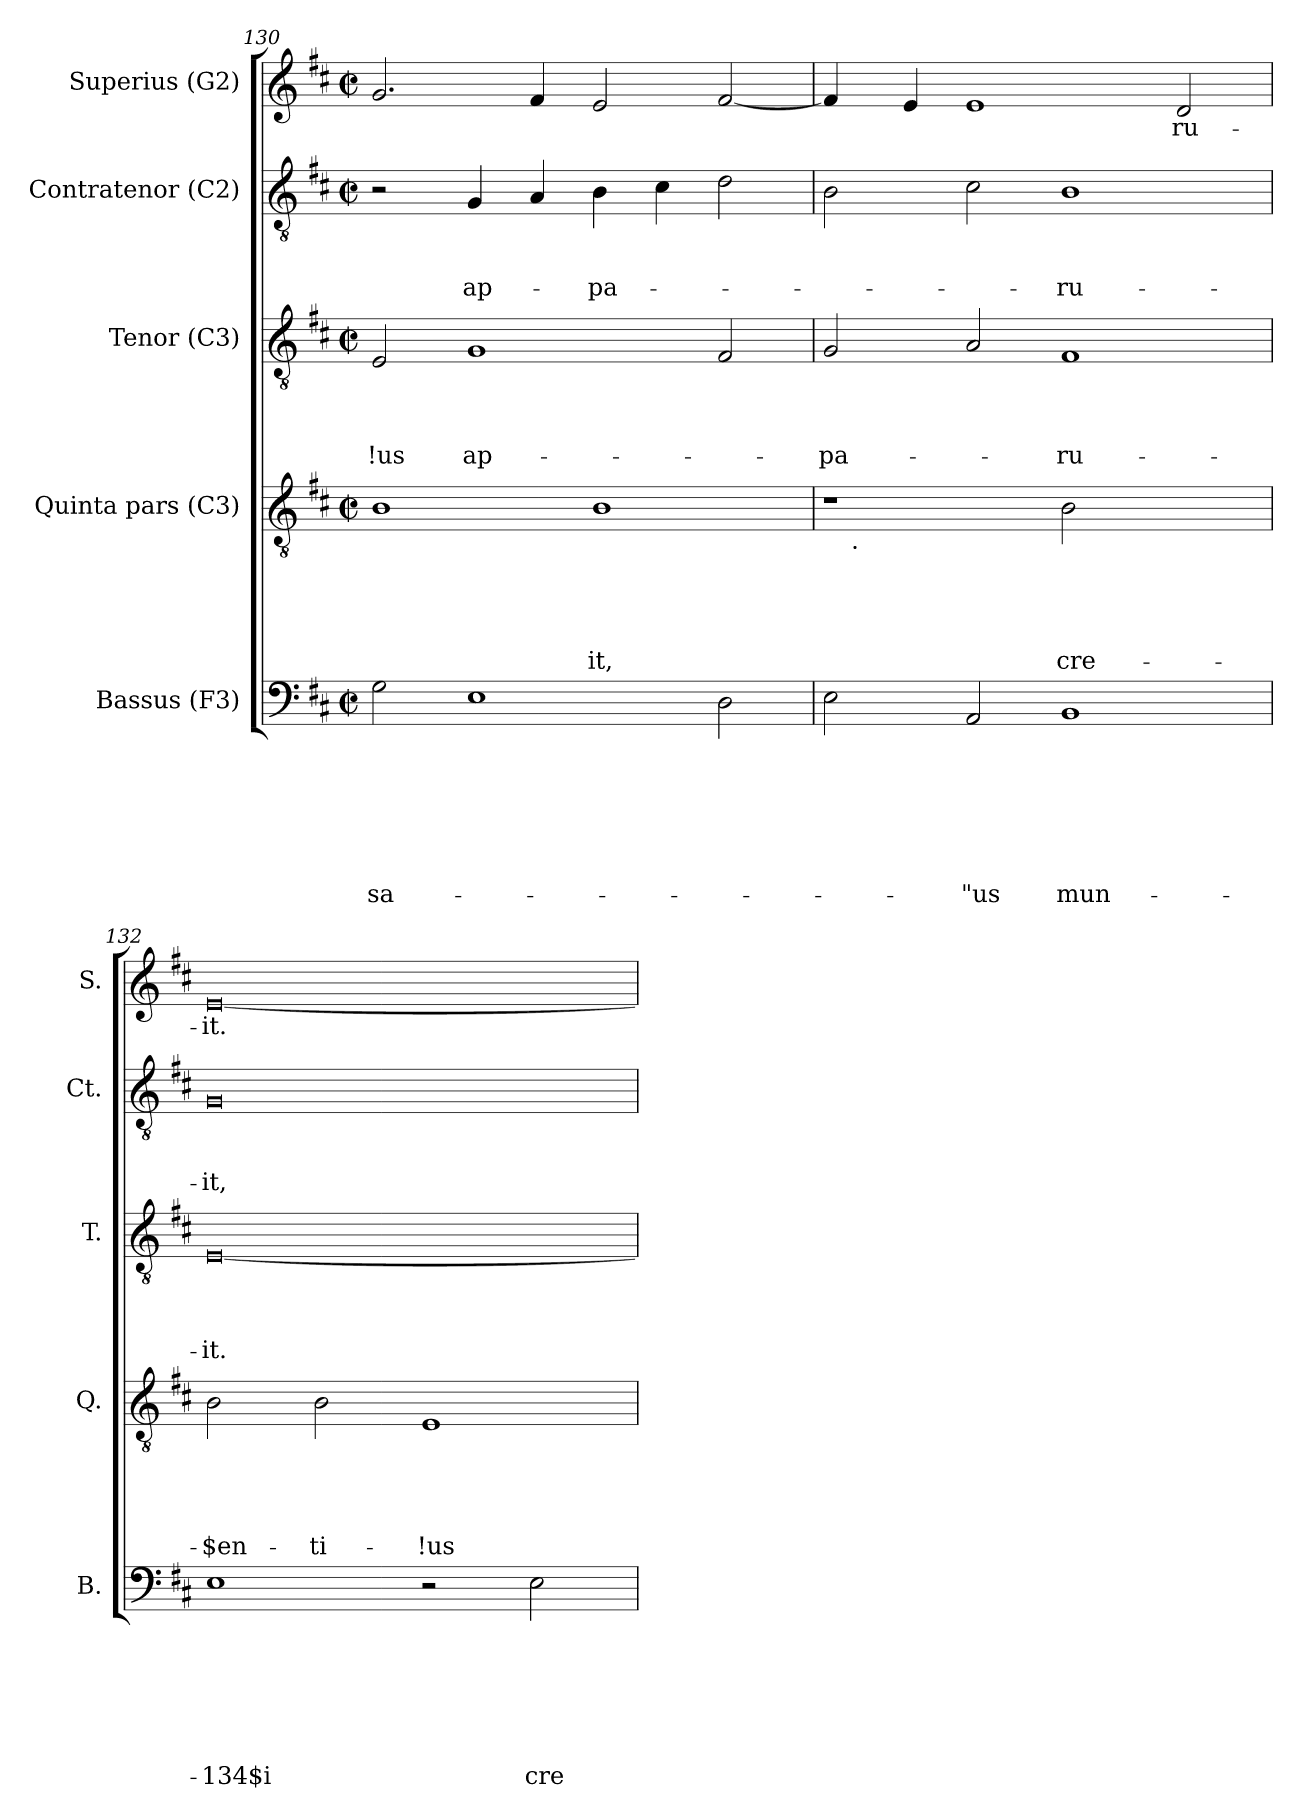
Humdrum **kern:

**kern	**text	**text	**text	**text	**text	**text	**text	**kern	**text	**text	**text	**text	**text	**kern	**text	**text	**text	**text	**kern	**text	**text	**text	**kern	**text
*part5	*part5	*part5	*part5	*part5	*part5	*part5	*part5	*part4	*part4	*part4	*part4	*part4	*part4	*part3	*part3	*part3	*part3	*part3	*part2	*part2	*part2	*part2	*part1	*part1
*staff5	*staff5	*staff5	*staff5	*staff5	*staff5	*staff5	*staff5	*staff4	*staff4	*staff4	*staff4	*staff4	*staff4	*staff3	*staff3	*staff3	*staff3	*staff3	*staff2	*staff2	*staff2	*staff2	*staff1	*staff1
*I"Bassus (F3)	*	*	*	*	*	*	*	*I"Quinta pars (C3)	*	*	*	*	*	*I"Tenor (C3)	*	*	*	*	*I"Contratenor (C2)	*	*	*	*I"Superius (G2)	*
*I'B.	*	*	*	*	*	*	*	*I'Q.	*	*	*	*	*	*I'T.	*	*	*	*	*I'Ct.	*	*	*	*I'S.	*
*clefF4	*	*	*	*	*	*	*	*clefGv2	*	*	*	*	*	*clefGv2	*	*	*	*	*clefGv2	*	*	*	*clefG2	*
*k[f#c#]	*	*	*	*	*	*	*	*k[f#c#]	*	*	*	*	*	*k[f#c#]	*	*	*	*	*k[f#c#]	*	*	*	*k[f#c#]	*
*D:	*	*	*	*	*	*	*	*D:	*	*	*	*	*	*D:	*	*	*	*	*D:	*	*	*	*D:	*
*M2/2	*	*	*	*	*	*	*	*M2/2	*	*	*	*	*	*M2/2	*	*	*	*	*M2/2	*	*	*	*M2/2	*
*met(c|)	*	*	*	*	*	*	*	*met(c|)	*	*	*	*	*	*met(c|)	*	*	*	*	*met(c|)	*	*	*	*met(c|)	*
=130	=130	=130	=130	=130	=130	=130	=130	=130	=130	=130	=130	=130	=130	=130	=130	=130	=130	=130	=130	=130	=130	=130	=130	=130
!	!	!	!	!	!	!	!LO:LY:b	!	!	!	!	!	!	!	!	!	!	!LO:LY:b	!	!	!	!	!	!
2G\	.	.	.	.	.	.	sa-	1B	.	.	.	.	.	2E/	.	.	.	-!us	2r	.	.	.	2.g/	.
!	!	!	!	!	!	!	!	!	!	!	!	!	!	!	!	!	!	!LO:LY:b	!	!	!	!LO:LY:b	!	!
1E	.	.	.	.	.	.	.	.	.	.	.	.	.	1G	.	.	.	ap-	4G/	.	.	ap-	.	.
.	.	.	.	.	.	.	.	.	.	.	.	.	.	.	.	.	.	.	4A/	.	.	.	4f#/	.
!	!	!	!	!	!	!	!	!	!	!	!	!	!LO:LY:b	!	!	!	!	!	!	!	!	!LO:LY:b	!	!
.	.	.	.	.	.	.	.	1B	.	.	.	.	-it,	.	.	.	.	.	4B\	.	.	-pa-	2e/	.
.	.	.	.	.	.	.	.	.	.	.	.	.	.	.	.	.	.	.	4c#\	.	.	.	.	.
2D\	.	.	.	.	.	.	.	.	.	.	.	.	.	2F#/	.	.	.	.	2d\	.	.	.	[<2f#/	.
=131	=131	=131	=131	=131	=131	=131	=131	=131	=131	=131	=131	=131	=131	=131	=131	=131	=131	=131	=131	=131	=131	=131	=131	=131
!	!	!	!	!	!	!	!	!	!	!	!	!	!	!	!	!	!	!LO:LY:b	!	!	!	!	!	!
*	*	*	*	*	*	*	*	*^	*	*	*	*	*	*	*	*	*	*	*	*	*	*	*	*
2E\	.	.	.	.	.	.	.	1r	16ryy	.	.	.	.	.	2G/	.	.	.	-pa-	2B\	.	.	.	4f#/]	.
!	!	!	!	!	!	!	!	!	!LO:TX:b:t=.	!	!	!	!	!	!	!	!	!	!	!	!	!	!	!	!
.	.	.	.	.	.	.	.	.	1ryy	.	.	.	.	.	.	.	.	.	.	.	.	.	.	.	.
.	.	.	.	.	.	.	.	.	.	.	.	.	.	.	.	.	.	.	.	.	.	.	.	4e/	.
!	!	!	!	!	!	!	!LO:LY:b	!	!	!	!	!	!	!	!	!	!	!	!	!	!	!	!	!	!
2AA/	.	.	.	.	.	.	-"us	.	.	.	.	.	.	.	2A/	.	.	.	.	2c#\	.	.	.	1e	.
!	!	!	!	!	!	!	!LO:LY:b	!	!	!	!	!	!	!LO:LY:b	!	!	!	!	!LO:LY:b	!	!	!	!LO:LY:b	!	!
1BB	.	.	.	.	.	.	mun-	2B\	.	.	.	.	.	cre-	1F#	.	.	.	-ru-	1B	.	.	-ru-	.	.
.	.	.	.	.	.	.	.	.	2...ryy	.	.	.	.	.	.	.	.	.	.	.	.	.	.	.	.
!	!	!	!	!	!	!	!	!	!	!	!	!	!	!	!	!	!	!	!	!	!	!	!	!	!LO:LY:b
.	.	.	.	.	.	.	.	2ryy	.	.	.	.	.	.	.	.	.	.	.	.	.	.	.	2d/	-ru-
!!LO:PB:g=z
=132	=132	=132	=132	=132	=132	=132	=132	=132	=132	=132	=132	=132	=132	=132	=132	=132	=132	=132	=132	=132	=132	=132	=132	=132	=132
!	!	!	!	!	!	!	!LO:LY:b:rj	!	!	!	!	!	!	!LO:LY:b	!	!	!	!	!LO:LY:b:rj	!	!	!	!LO:LY:b	!	!LO:LY:b:rj
*	*	*	*	*	*	*	*	*v	*v	*	*	*	*	*	*	*	*	*	*	*	*	*	*	*	*
1E	.	.	.	.	.	.	-134$i	2B\	.	.	.	.	-$en-	[<0E	.	.	.	-it.	0G	.	.	-it,	[<0e	-it.
!	!	!	!	!	!	!	!	!	!	!	!	!	!LO:LY:b	!	!	!	!	!	!	!	!	!	!	!
.	.	.	.	.	.	.	.	2B\	.	.	.	.	-ti-	.	.	.	.	.	.	.	.	.	.	.
!	!	!	!	!	!	!	!	!	!	!	!	!	!LO:LY:b	!	!	!	!	!	!	!	!	!	!	!
2r	.	.	.	.	.	.	.	1E	.	.	.	.	-!us	.	.	.	.	.	.	.	.	.	.	.
!	!	!	!	!	!	!	!LO:LY:b	!	!	!	!	!	!	!	!	!	!	!	!	!	!	!	!	!
2E\	.	.	.	.	.	.	cre-	.	.	.	.	.	.	.	.	.	.	.	.	.	.	.	.	.
=	=	=	=	=	=	=	=	=	=	=	=	=	=	=	=	=	=	=	=	=	=	=	=	=
*-	*-	*-	*-	*-	*-	*-	*-	*-	*-	*-	*-	*-	*-	*-	*-	*-	*-	*-	*-	*-	*-	*-	*-	*-
